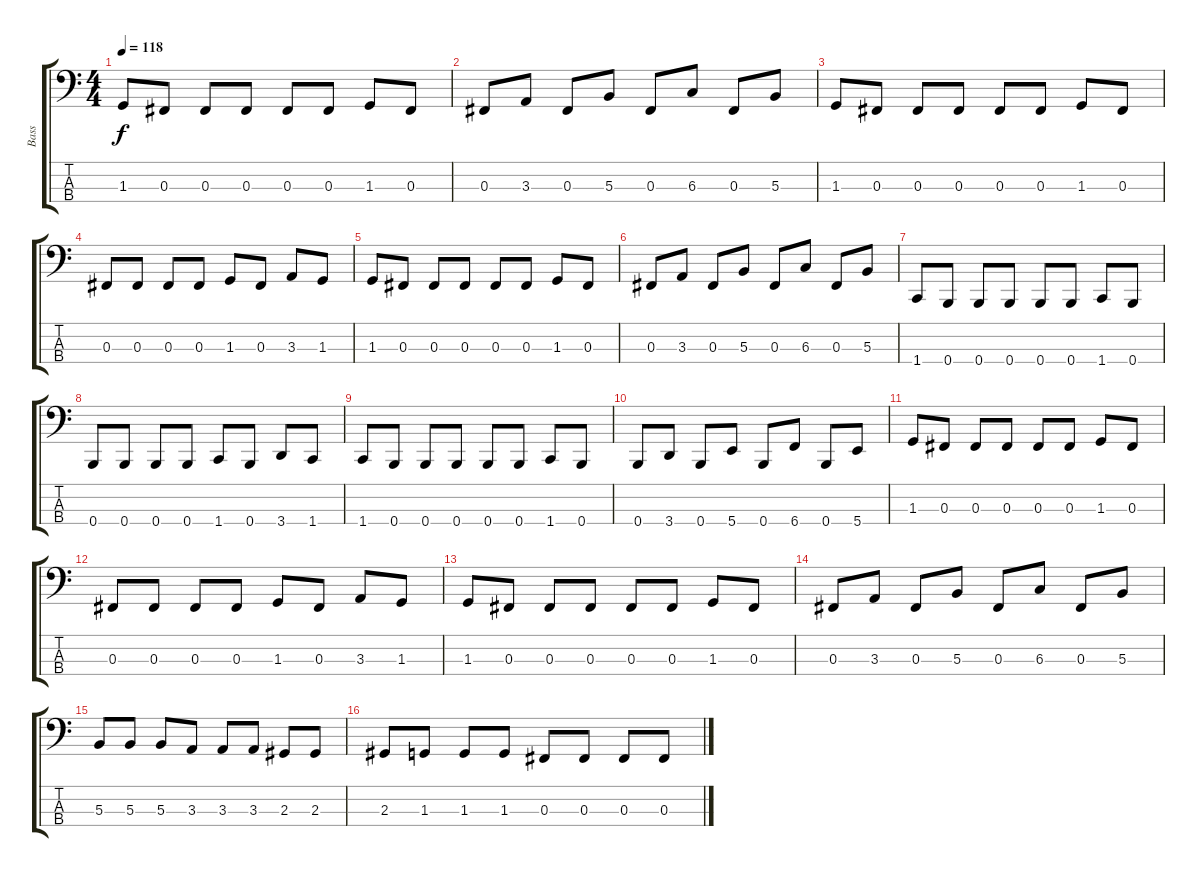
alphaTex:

\track ("Bass" "Bass") {instrument electricbassfinger}
\staff {score tabs}
\tuning (E2 B1 Gb1 B0) {hide}
\ts (4 4)
\tempo 118
\clef f4
\ks c
1.3.8{dy f} 0.3.8 0.3.8 0.3.8 0.3.8 0.3.8 1.3.8 0.3.8 |
0.3.8 3.3.8 0.3.8 5.3.8 0.3.8 6.3.8 0.3.8 5.3.8 |
1.3.8 0.3.8 0.3.8 0.3.8 0.3.8 0.3.8 1.3.8 0.3.8 |
0.3.8 0.3.8 0.3.8 0.3.8 1.3.8 0.3.8 3.3.8 1.3.8 |
1.3.8 0.3.8 0.3.8 0.3.8 0.3.8 0.3.8 1.3.8 0.3.8 |
0.3.8 3.3.8 0.3.8 5.3.8 0.3.8 6.3.8 0.3.8 5.3.8 |
1.4.8 0.4.8 0.4.8 0.4.8 0.4.8 0.4.8 1.4.8 0.4.8 |
0.4.8 0.4.8 0.4.8 0.4.8 1.4.8 0.4.8 3.4.8 1.4.8 |
1.4.8 0.4.8 0.4.8 0.4.8 0.4.8 0.4.8 1.4.8 0.4.8 |
0.4.8 3.4.8 0.4.8 5.4.8 0.4.8 6.4.8 0.4.8 5.4.8 |
1.3.8 0.3.8 0.3.8 0.3.8 0.3.8 0.3.8 1.3.8 0.3.8 |
0.3.8 0.3.8 0.3.8 0.3.8 1.3.8 0.3.8 3.3.8 1.3.8 |
1.3.8 0.3.8 0.3.8 0.3.8 0.3.8 0.3.8 1.3.8 0.3.8 |
0.3.8 3.3.8 0.3.8 5.3.8 0.3.8 6.3.8 0.3.8 5.3.8 |
5.3.8 5.3.8 5.3.8 3.3.8 3.3.8 3.3.8 2.3.8 2.3.8 |
2.3.8 1.3.8 1.3.8 1.3.8 0.3.8 0.3.8 0.3.8 0.3.8
